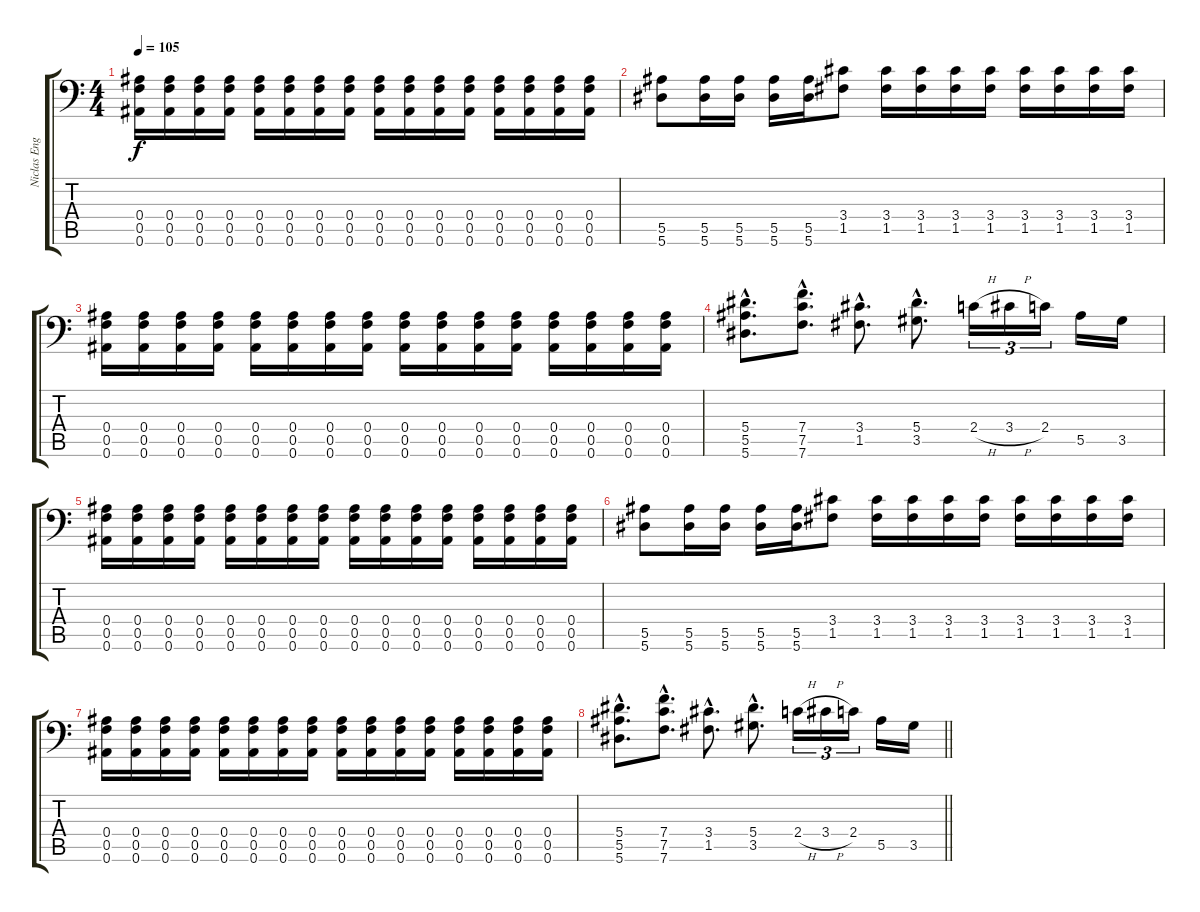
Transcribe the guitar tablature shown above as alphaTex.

\track ("Niclas Engelin" "Niclas Eng") {instrument distortionguitar}
\staff {score tabs}
\tuning (C4 G3 Eb3 Bb2 F2 Bb1) {hide}
\ts (4 4)
\tempo 105
\clef f4
\ks c
(0.4 0.5 0.6).16{dy f instrument distortionguitar} (0.4 0.5 0.6).16 (0.4 0.5 0.6).16 (0.4 0.5 0.6).16 (0.4 0.5 0.6).16 (0.4 0.5 0.6).16 (0.4 0.5 0.6).16 (0.4 0.5 0.6).16 (0.4 0.5 0.6).16 (0.4 0.5 0.6).16 (0.4 0.5 0.6).16 (0.4 0.5 0.6).16 (0.4 0.5 0.6).16 (0.4 0.5 0.6).16 (0.4 0.5 0.6).16 (0.4 0.5 0.6).16 |
(5.5 5.6).8 (5.5 5.6).16 (5.5 5.6).16 (5.5 5.6).16 (5.5 5.6).16 (3.4 1.5).8 (3.4 1.5).16 (3.4 1.5).16 (3.4 1.5).16 (3.4 1.5).16 (3.4 1.5).16 (3.4 1.5).16 (3.4 1.5).16 (3.4 1.5).16 |
(0.4 0.5 0.6).16 (0.4 0.5 0.6).16 (0.4 0.5 0.6).16 (0.4 0.5 0.6).16 (0.4 0.5 0.6).16 (0.4 0.5 0.6).16 (0.4 0.5 0.6).16 (0.4 0.5 0.6).16 (0.4 0.5 0.6).16 (0.4 0.5 0.6).16 (0.4 0.5 0.6).16 (0.4 0.5 0.6).16 (0.4 0.5 0.6).16 (0.4 0.5 0.6).16 (0.4 0.5 0.6).16 (0.4 0.5 0.6).16 |
(5.4{hac} 5.5{hac} 5.6{hac}).8{d} (7.4{hac} 7.5{hac} 7.6{hac}).8{d} (3.4{hac} 1.5{hac}).8{d} (5.4{hac} 3.5{hac}).8{d} 2.4{h}.16{tu (3 2)} 3.4{h}.16{tu (3 2)} 2.4.16{tu (3 2)} 5.5.16 3.5.16 |
(0.4 0.5 0.6).16 (0.4 0.5 0.6).16 (0.4 0.5 0.6).16 (0.4 0.5 0.6).16 (0.4 0.5 0.6).16 (0.4 0.5 0.6).16 (0.4 0.5 0.6).16 (0.4 0.5 0.6).16 (0.4 0.5 0.6).16 (0.4 0.5 0.6).16 (0.4 0.5 0.6).16 (0.4 0.5 0.6).16 (0.4 0.5 0.6).16 (0.4 0.5 0.6).16 (0.4 0.5 0.6).16 (0.4 0.5 0.6).16 |
(5.5 5.6).8 (5.5 5.6).16 (5.5 5.6).16 (5.5 5.6).16 (5.5 5.6).16 (3.4 1.5).8 (3.4 1.5).16 (3.4 1.5).16 (3.4 1.5).16 (3.4 1.5).16 (3.4 1.5).16 (3.4 1.5).16 (3.4 1.5).16 (3.4 1.5).16 |
(0.4 0.5 0.6).16 (0.4 0.5 0.6).16 (0.4 0.5 0.6).16 (0.4 0.5 0.6).16 (0.4 0.5 0.6).16 (0.4 0.5 0.6).16 (0.4 0.5 0.6).16 (0.4 0.5 0.6).16 (0.4 0.5 0.6).16 (0.4 0.5 0.6).16 (0.4 0.5 0.6).16 (0.4 0.5 0.6).16 (0.4 0.5 0.6).16 (0.4 0.5 0.6).16 (0.4 0.5 0.6).16 (0.4 0.5 0.6).16 |
\barLineRight lightlight
(5.4{hac} 5.5{hac} 5.6{hac}).8{d} (7.4{hac} 7.5{hac} 7.6{hac}).8{d} (3.4{hac} 1.5{hac}).8{d} (5.4{hac} 3.5{hac}).8{d} 2.4{h}.16{tu (3 2)} 3.4{h}.16{tu (3 2)} 2.4.16{tu (3 2)} 5.5.16 3.5.16
